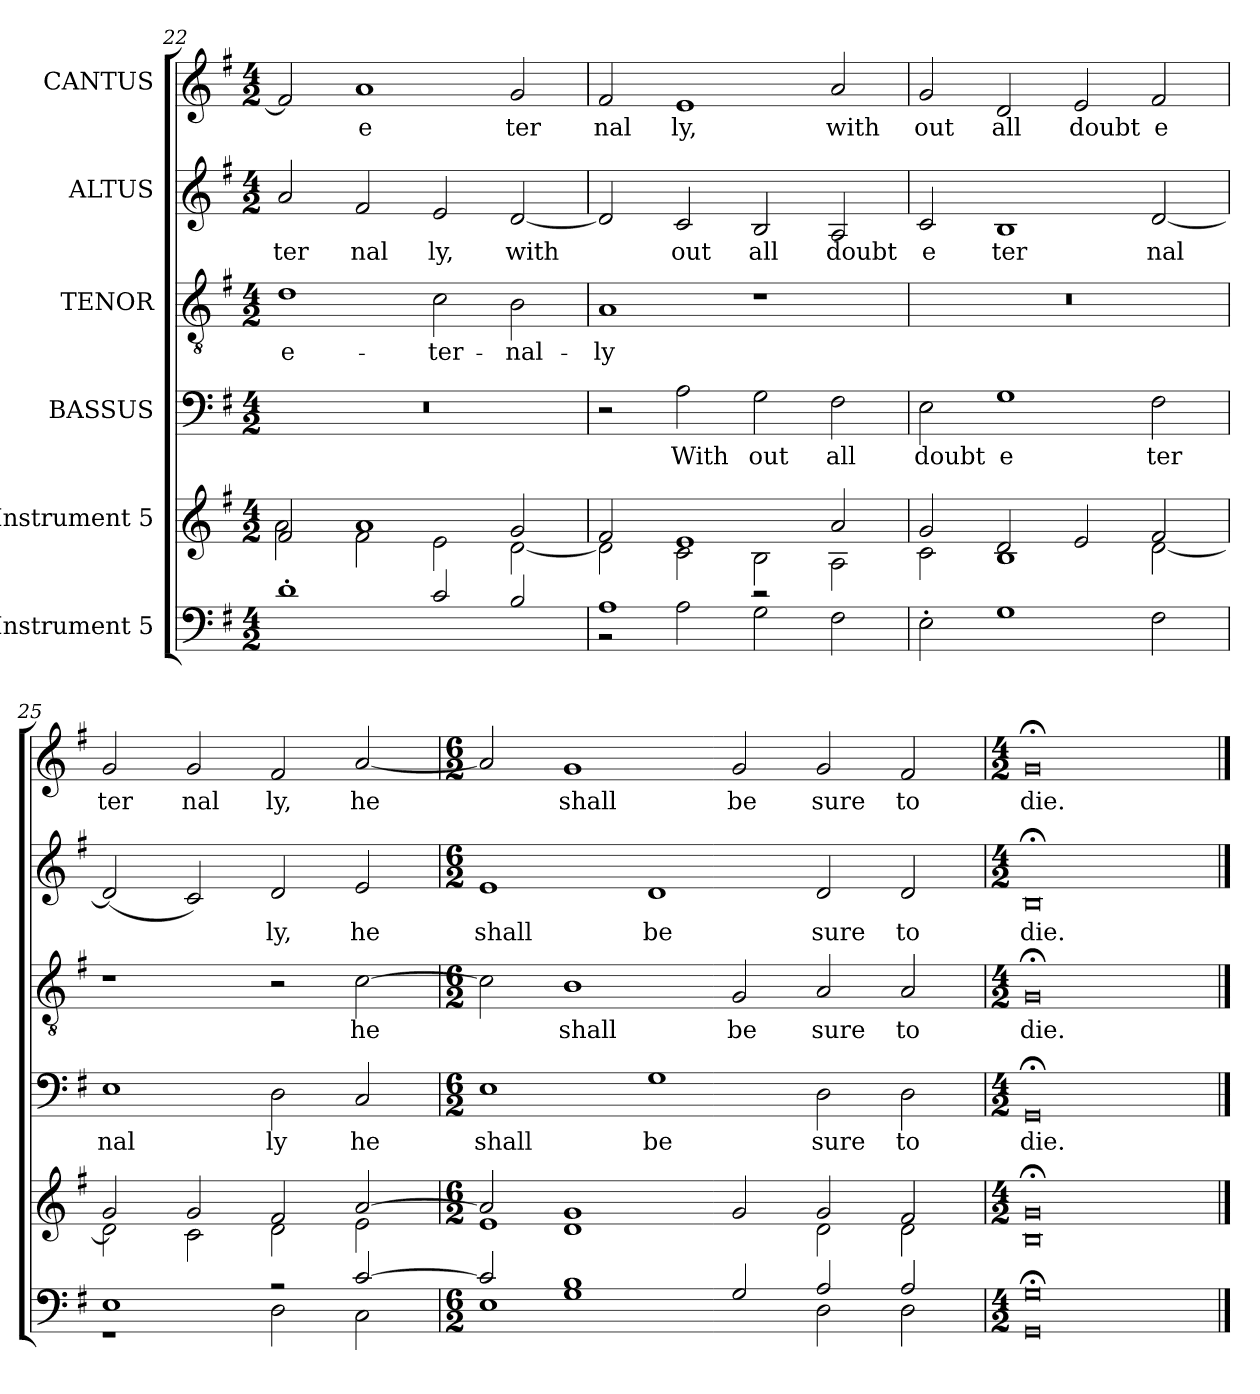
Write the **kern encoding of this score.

**kern	**kern	**kern	**text	**kern	**text	**kern	**text	**kern	**text
*part6	*part5	*part4	*part4	*part3	*part3	*part2	*part2	*part1	*part1
*staff6	*staff5	*staff4	*staff4	*staff3	*staff3	*staff2	*staff2	*staff1	*staff1
*I"Instrument 5	*I"Instrument 5	*I"BASSUS	*	*I"TENOR	*	*I"ALTUS	*	*I"CANTUS	*
*clefF4	*clefG2	*clefF4	*	*clefGv2	*	*clefG2	*	*clefG2	*
*ITrd-3c-5	*ITrd-3c-5	*	*	*	*	*	*	*	*
*k[]	*k[]	*k[f#]	*	*k[f#]	*	*k[f#]	*	*k[f#]	*
*C:	*C:	*G:	*	*G:	*	*G:	*	*G:	*
*M4/2	*M4/2	*M4/2	*	*M4/2	*	*M4/2	*	*M4/2	*
=22	=22	=22	=22	=22	=22	=22	=22	=22	=22
*	*^	*	*	*	*	*	*	*	*
!	!	!	!	!	!	!LO:LY:b:cj	!	!LO:LY:b:cj	!	!LO:LY:b:cj
1g'<	2b/	2dd\	0r	.	1d	e-	2a/	ter	2f#/]	.
!	!	!	!	!	!	!	!	!LO:LY:b:cj	!	!LO:LY:b:cj
.	1dd	2b\	.	.	.	.	2f#/	nal	1a	e
!	!	!	!	!	!	!LO:LY:b:cj	!	!LO:LY:b:cj	!	!
2f/	.	2a\	.	.	2c\	-ter-	2e/	ly,	.	.
!	!	!	!	!	!	!LO:LY:b:cj	!	!LO:LY:b:cj	!	!LO:LY:b:cj
2e/	2cc/	[>2g\	.	.	2B\	-nal-	[>2d/	with	2g/	ter
!!LO:PB:g=z
=23	=23	=23	=23	=23	=23	=23	=23	=23	=23	=23
*^	*	*	*	*	*	*	*	*	*	*
!	!	!	!	!	!	!	!LO:LY:b:cj	!	!LO:LY:b:cj	!	!LO:LY:b:cj
1d	2r	2b/	2g\]	2r	.	1A	-ly	2d/]	.	2f#/	nal
!	!	!	!	!	!LO:LY:b:cj	!	!	!	!LO:LY:b:cj	!	!LO:LY:b:cj
.	2d\	1a	2f\	2A\	With	.	.	2c/	out	1e	ly,
!	!	!	!	!	!LO:LY:b:cj	!	!	!	!LO:LY:b:cj	!	!
2r	2c\	.	2e\	2G\	out	1r	.	2B/	all	.	.
!	!	!	!	!	!LO:LY:b:cj	!	!	!	!LO:LY:b:cj	!	!LO:LY:b:cj
2ryy	2B\	2dd/	2d\	2F#\	all	.	.	2A/	doubt	2a/	with
=24	=24	=24	=24	=24	=24	=24	=24	=24	=24	=24	=24
!	!	!	!	!	!LO:LY:b:cj	!	!	!	!LO:LY:b:cj	!	!LO:LY:b:cj
*v	*v	*	*	*	*	*	*	*	*	*	*
2A'>\	2cc/	2f\	2E\	doubt	0r	.	2c/	e	2g/	out
!	!	!	!	!LO:LY:b:cj	!	!	!	!LO:LY:b:cj	!	!LO:LY:b:cj
1c	2g/	1e	1G	e	.	.	1B	ter	2d/	all
!	!	!	!	!	!	!	!	!	!	!LO:LY:b:cj
.	2a/	.	.	.	.	.	.	.	2e/	doubt
!	!	!	!	!LO:LY:b:cj	!	!	!	!LO:LY:b:cj	!	!LO:LY:b:cj
2B\	2b/	[<2g\	2F#\	ter	.	.	[<2d/	nal	2f#/	e
=25	=25	=25	=25	=25	=25	=25	=25	=25	=25	=25
*^	*	*	*	*	*	*	*	*	*	*
!	!	!	!	!	!LO:LY:b:cj	!	!	!	!LO:LY:b:cj	!	!LO:LY:b:cj
1A	1r	2cc/	2g\]	1E	nal	1r	.	(<2d/]	.	2g/	ter
!	!	!	!	!	!	!	!	!	!LO:LY:b:cj	!	!LO:LY:b:cj
.	.	2cc/	2f\	.	.	.	.	2c/)	.	2g/	nal
!	!	!	!	!	!LO:LY:b:cj	!	!	!	!LO:LY:b:cj	!	!LO:LY:b:cj
2r	2G\	2b/	2g\	2D\	ly	2r	.	2d/	ly,	2f#/	ly,
!	!	!	!	!	!LO:LY:b:cj	!	!LO:LY:b:cj	!	!LO:LY:b:cj	!	!LO:LY:b:cj
[>2f/	2F\	[>2dd/	2a\	2C/	he	[>2c\	he	2e/	he	[<2a/	he
=26	=26	=26	=26	=26	=26	=26	=26	=26	=26	=26	=26
*M6/2	*	*M6/2	*	*M6/2	*	*M6/2	*	*M6/2	*	*M6/2	*
!	!	!	!	!	!LO:LY:b:cj	!	!LO:LY:b:cj	!	!LO:LY:b:cj	!	!LO:LY:b:cj
2f/]	1A	2dd/]	1a	1E	shall	2c\]	.	1e	shall	2a/]	.
!	!	!	!	!	!	!	!LO:LY:b:cj	!	!	!	!LO:LY:b:cj
1e 1c	.	1cc 1g	.	.	.	1B	shall	.	.	1g	shall
!	!	!	!	!	!LO:LY:b:cj	!	!	!	!LO:LY:b:cj	!	!
.	1ryy	.	1ryy	1G	be	.	.	1d	be	.	.
!	!	!	!	!	!	!	!LO:LY:b:cj	!	!	!	!LO:LY:b:cj
2c/	.	2cc/	.	.	.	2G/	be	.	.	2g/	be
!	!	!	!	!	!LO:LY:b:cj	!	!LO:LY:b:cj	!	!LO:LY:b:cj	!	!LO:LY:b:cj
2d/	2G\	2cc/	2g\	2D\	sure	2A/	sure	2d/	sure	2g/	sure
!	!	!	!	!	!LO:LY:b:cj	!	!LO:LY:b:cj	!	!LO:LY:b:cj	!	!LO:LY:b:cj
2d/	2G\	2b/	2g\	2D\	to	2A/	to	2d/	to	2f#/	to
*v	*v	*	*	*	*	*	*	*	*	*	*
*	*v	*v	*	*	*	*	*	*	*	*
=27	=27	=27	=27	=27	=27	=27	=27	=27	=27
*M4/2	*M4/2	*M4/2	*	*M4/2	*	*M4/2	*	*M4/2	*
*^	*^	*	*	*	*	*	*	*	*
!	!	!	!	!	!LO:LY:b:cj	!	!LO:LY:b:cj	!	!LO:LY:b:cj	!	!LO:LY:b:cj
*v	*v	*	*	*	*	*	*	*	*	*	*
*	*v	*v	*	*	*	*	*	*	*	*
0c;< 0C;<	0e;< 0cc;<	0GG;<	die.	0G;<	die.	0B;<	die.	0g;<	die.
==	==	==	==	==	==	==	==	==	==
*-	*-	*-	*-	*-	*-	*-	*-	*-	*-
